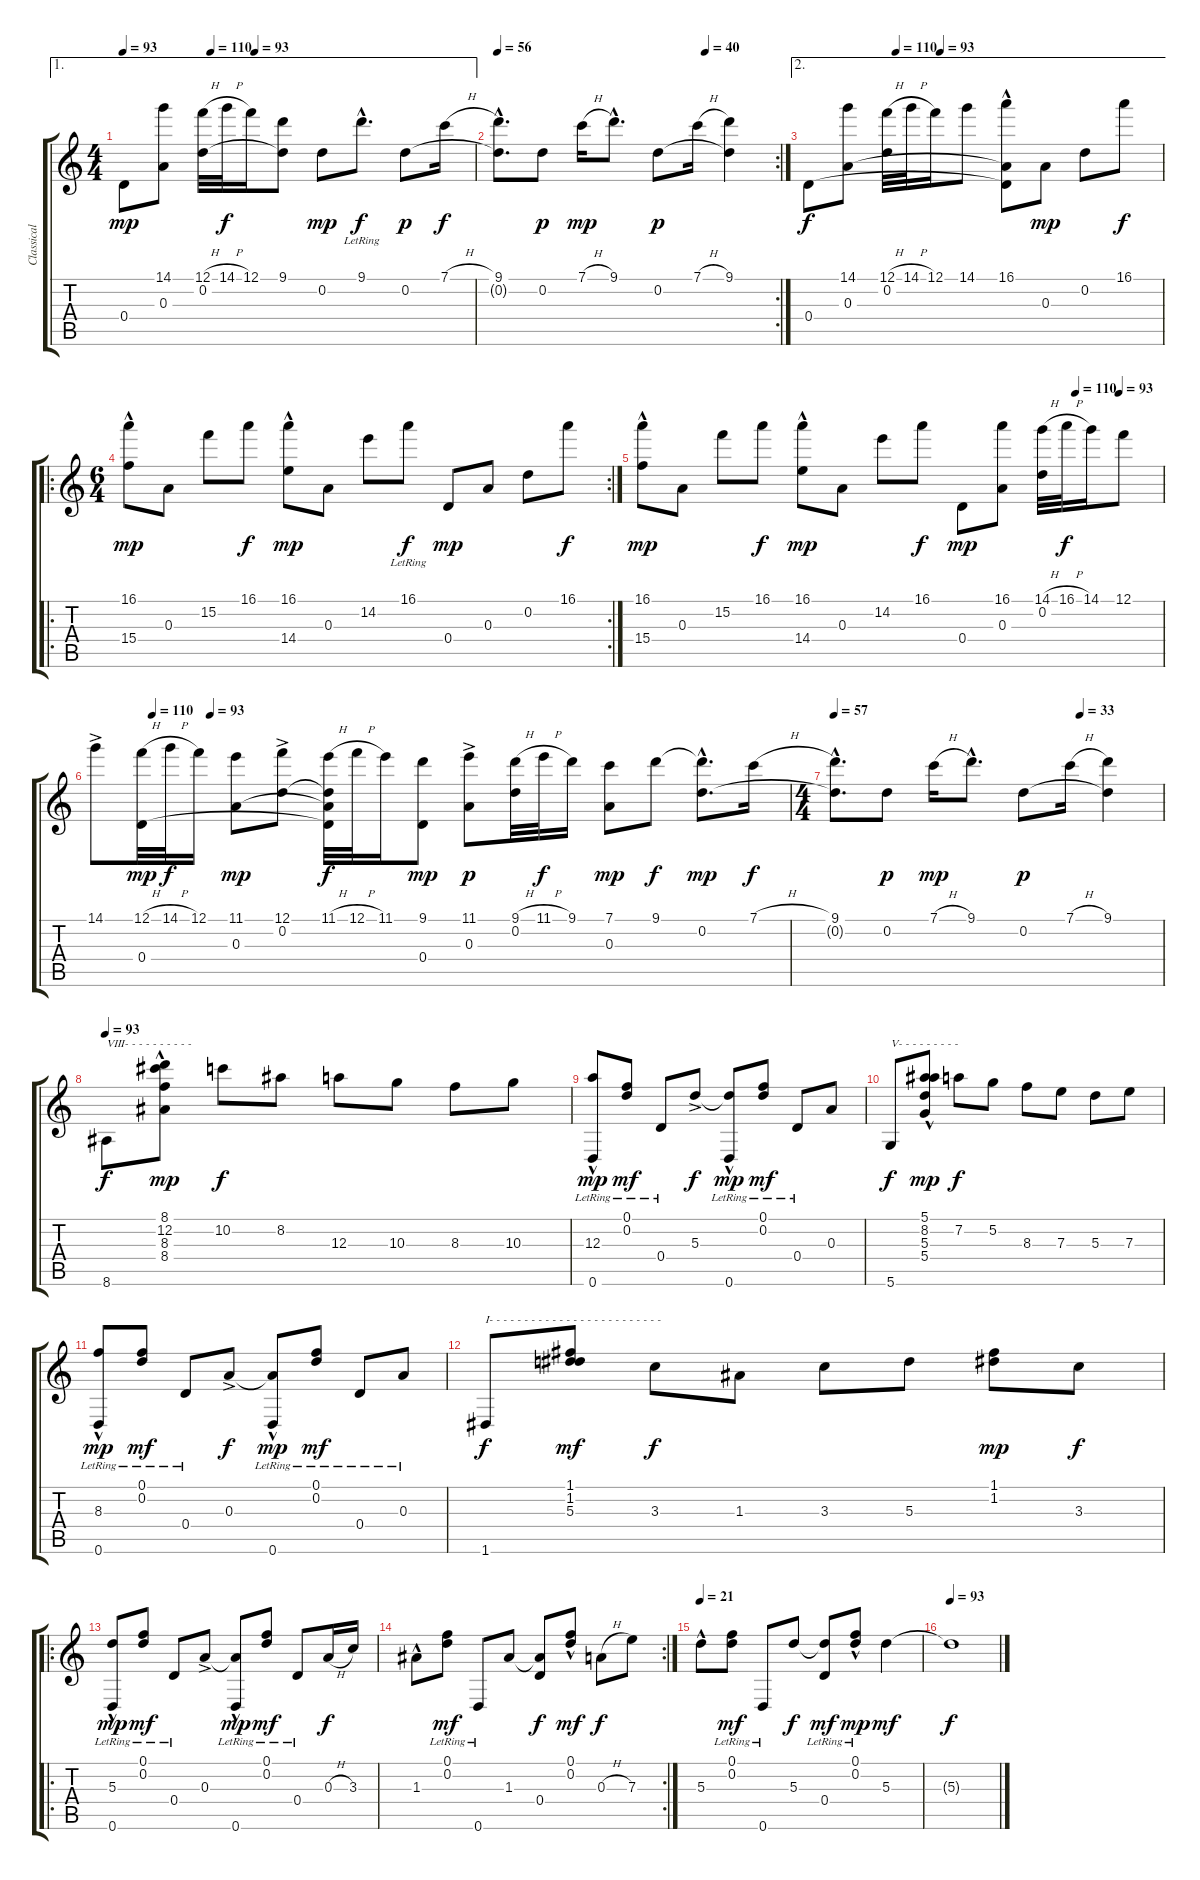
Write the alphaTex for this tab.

\track ("Classical guitar" "Classical ") {instrument acousticguitarnylon}
\staff {score tabs}
\tuning (F4 D4 A3 D3 A2 D2) {hide}
\ae 1
\ts (4 4)
\tempo 93
\tempo (110 0.25)
\tempo (93 0.375)
\clef g2
\ks c
0.4.8{dy mp} (14.1 0.3).8 (12.1{h} 0.2).32 14.1{h}.32{dy f} 12.1.16 (9.1 0.2{t}).8 0.2.8{dy mp} 9.1{hac lr}.8{d dy f} 0.2.8{dy p} 7.1{h}.16{dy f} |
\rc 2
\tempo 56
\tempo (40 0.75)
(9.1{hac} 0.2{hac t}).8{d} 0.2.8{dy p} 7.1{h}.16{dy mp} 9.1{hac}.8{d} 0.2.8{dy p} 7.1{h}.16 (9.1 0.2{t}).4 |
\ae 2
\tempo (110 0.25)
\tempo (93 0.375)
0.4.8{dy f} (14.1 0.3).8 (12.1{h} 0.2).32 14.1{h}.32 12.1.16 14.1.8 (16.1{hac} 0.3{t} 0.4{t}).8 0.3.8{dy mp} 0.2.8 16.1.8{dy f} |
\ro
\rc 2
\ts (6 4)
(16.1{hac} 15.4).8{dy mp} 0.3.8 15.2.8 16.1.8{dy f} (16.1{hac} 14.4).8{dy mp} 0.3.8 14.2.8 16.1{lr}.8{dy f} 0.4.8{dy mp} 0.3.8 0.2.8 16.1.8{dy f} |
\tempo (110 0.8333333333333334)
\tempo (93 0.9166666666666666)
(16.1{hac} 15.4).8{dy mp} 0.3.8 15.2.8 16.1.8{dy f} (16.1{hac} 14.4).8{dy mp} 0.3.8 14.2.8 16.1.8{dy f} 0.4.8{dy mp} (16.1 0.3).8 (14.1{h} 0.2).32 16.1{h}.32{dy f} 14.1.16 12.1.8 |
\tempo (110 0.08333333333333333)
\tempo (93 0.16666666666666666)
14.1{ac}.8 (12.1{h} 0.4).32{dy mp} 14.1{h}.32{dy f} 12.1.16 (11.1 0.3).8{dy mp} (12.1{ac} 0.2).8 (11.1{h} 0.2{t} 0.3{t} 0.4{t}).32{dy f} 12.1{h}.32 11.1.16 (9.1 0.4).8{dy mp} (11.1{ac} 0.3).8{dy p} (9.1{h} 0.2).32 11.1{h}.32{dy f} 9.1.16 (7.1 0.3).8{dy mp} 9.1.8{dy f} (9.1{hac t} 0.2).8{d dy mp} 7.1{h}.16{dy f} |
\ts (4 4)
\tempo 57
\tempo (33 0.75)
(9.1{hac} 0.2{hac t}).8{d} 0.2.8{dy p} 7.1{h}.16{dy mp} 9.1{hac}.8{d} 0.2.8{dy p} 7.1{h}.16 (9.1 0.2{t}).4 |
\tempo 93
8.6.8{txt "VIII- - - - - - - - - -" dy f} (8.1{hac} 12.2 8.3{hac} 8.4{hac}).8{dy mp} 10.2.8{dy f} 8.2.8 12.3.8 10.3.8 8.3.8 10.3.8 |
(12.3{hac} 0.6{lr}).8{dy mp} (0.1{lr} 0.2{lr}).8{dy mf} 0.4{lr}.8 5.3{ac}.8{dy f} (5.3{hac t} 0.6{lr}).8{dy mp} (0.1{lr} 0.2{lr}).8{dy mf} 0.4{lr}.8 0.3.8 |
5.6.8{txt "V- - - - - - - - -" dy f} (5.1{hac} 8.2 5.3{hac} 5.4{hac}).8{dy mp} 7.2.8{dy f} 5.2.8 8.3.8 7.3.8 5.3.8 7.3.8 |
(8.3{hac} 0.6{lr}).8{dy mp} (0.1{lr} 0.2{lr}).8{dy mf} 0.4{lr}.8 0.3{ac}.8{dy f} (0.3{hac t} 0.6{lr}).8{dy mp} (0.1{lr} 0.2{lr}).8{dy mf} 0.4{lr}.8 0.3{lr}.8 |
1.6.8{txt "I- - - - - - - - - - - - - - - - - - - - - - - - -" dy f} (1.1 1.2 5.3).8{dy mf} 3.3.8{dy f} 1.3.8 3.3.8 5.3.8 (1.1 1.2).8{dy mp} 3.3.8{dy f} |
\ro
(5.3{hac} 0.6{lr}).8{dy mp} (0.1{lr} 0.2{lr}).8{dy mf} 0.4{lr}.8 0.3{ac}.8 (0.3{hac t} 0.6{lr}).8{dy mp} (0.1{lr} 0.2{lr}).8{dy mf} 0.4{lr}.8 0.3{h}.16{dy f} 3.3.16 |
\rc 2
1.3{hac}.8 (0.1{lr} 0.2{lr}).8{dy mf} 0.6{lr}.8 1.3.8 (1.3{t} 0.4).8{dy f} (0.1{hac} 0.2{hac}).8{dy mf} 0.3{h}.8{dy f} 7.3.8 |
\tempo 21
5.3{hac}.8 (0.1{lr} 0.2{lr}).8{dy mf} 0.6{lr}.8 5.3.8{dy f} (5.3{t} 0.4{lr}).8{dy mf} (0.1{hac lr} 0.2{hac lr}).8{dy mp} 5.3.4{dy mf} |
\tempo 93
5.3{t}.1{dy f}
